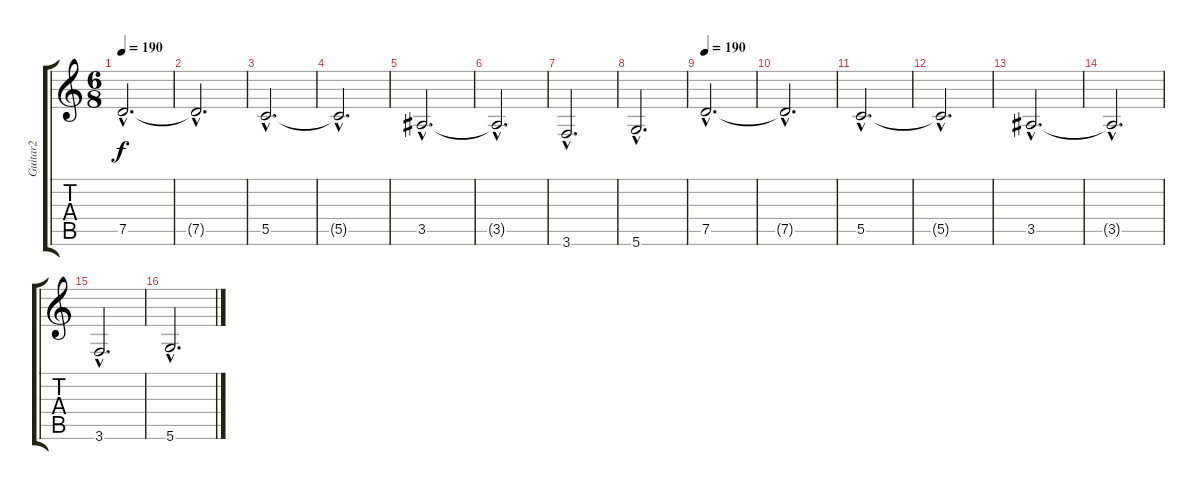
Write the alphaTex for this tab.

\track ("Guitar2" "Guitar2") {instrument distortionguitar}
\staff {score tabs}
\tuning (D4 A3 F3 C3 G2 D2) {hide}
\ts (6 8)
\tempo 190
\clef g2
\ks c
7.5{hac}.2{d dy f} |
7.5{hac t}.2{d} |
5.5{hac}.2{d} |
5.5{hac t}.2{d} |
3.5{hac}.2{d} |
3.5{hac t}.2{d} |
3.6{hac}.2{d} |
5.6{hac}.2{d} |
\tempo 190
7.5{hac}.2{d} |
7.5{hac t}.2{d} |
5.5{hac}.2{d} |
5.5{hac t}.2{d} |
3.5{hac}.2{d} |
3.5{hac t}.2{d} |
3.6{hac}.2{d} |
5.6{hac}.2{d}
